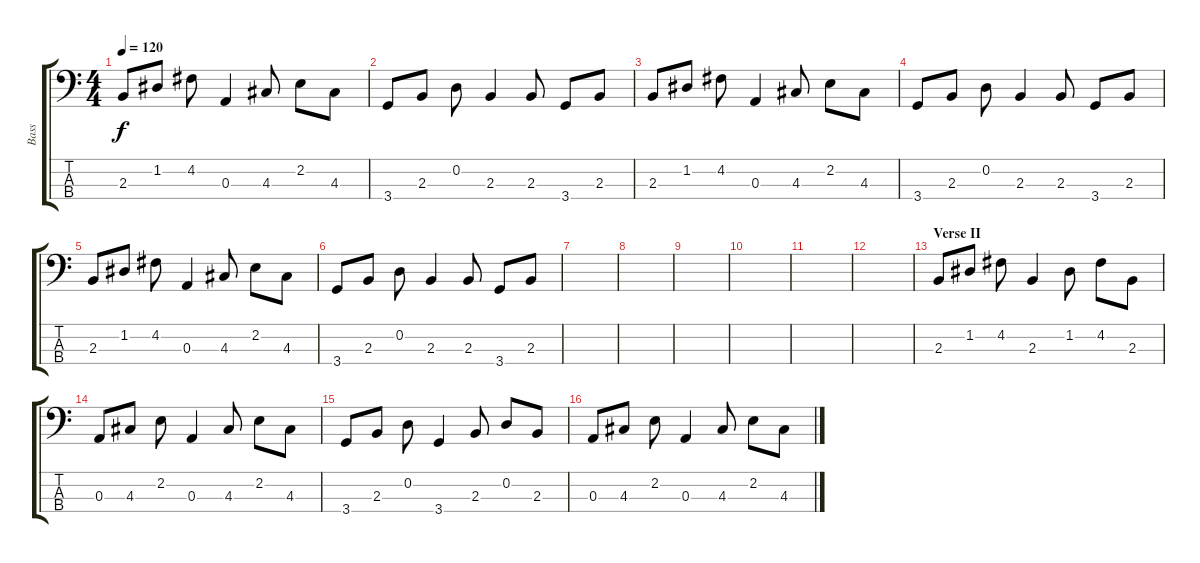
\track ("Bass" "Bass") {instrument electricbassfinger}
\staff {score tabs}
\tuning (G2 D2 A1 E1) {hide}
\ts (4 4)
\tempo 120
\clef f4
\ks c
2.3.8{dy f} 1.2.8 4.2.8 0.3.4 4.3.8 2.2.8 4.3.8 |
3.4.8 2.3.8 0.2.8 2.3.4 2.3.8 3.4.8 2.3.8 |
2.3.8 1.2.8 4.2.8 0.3.4 4.3.8 2.2.8 4.3.8 |
3.4.8 2.3.8 0.2.8 2.3.4 2.3.8 3.4.8 2.3.8 |
2.3.8 1.2.8 4.2.8 0.3.4 4.3.8 2.2.8 4.3.8 |
3.4.8 2.3.8 0.2.8 2.3.4 2.3.8 3.4.8 2.3.8 |
|
|
|
|
|
|
\section ("" "Verse II")
2.3.8 1.2.8 4.2.8 2.3.4 1.2.8 4.2.8 2.3.8 |
0.3.8 4.3.8 2.2.8 0.3.4 4.3.8 2.2.8 4.3.8 |
3.4.8 2.3.8 0.2.8 3.4.4 2.3.8 0.2.8 2.3.8 |
0.3.8 4.3.8 2.2.8 0.3.4 4.3.8 2.2.8 4.3.8
